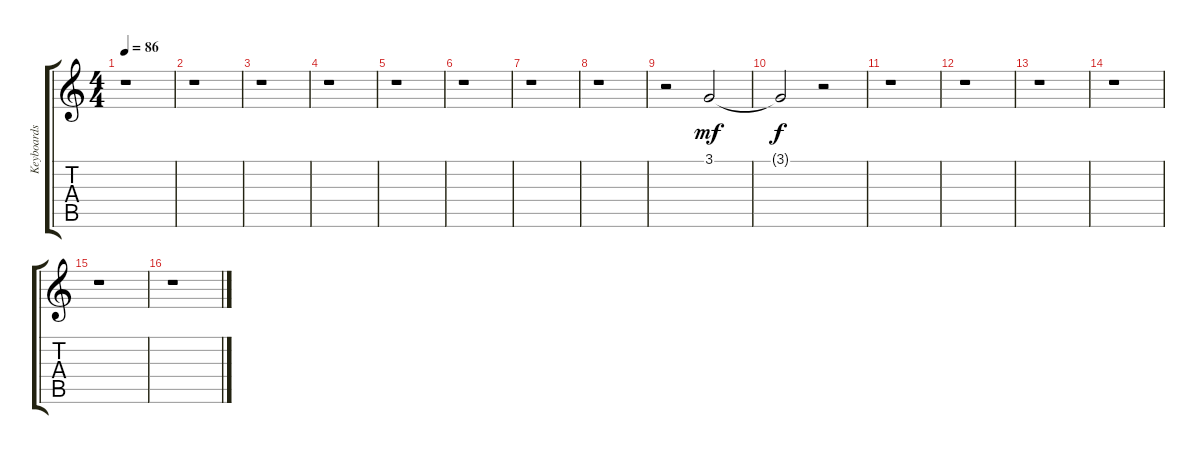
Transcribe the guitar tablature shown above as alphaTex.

\track ("Keyboards" "Keyboards") {instrument synthbrass1}
\staff {score tabs}
\tuning (E4 B3 G3 D3 A2 E2) {hide}
\ts (4 4)
\tempo 86
\clef g2
\ks c
r.1{dy mf} |
r.1 |
r.1 |
r.1 |
r.1 |
r.1 |
r.1 |
r.1 |
r.2 3.1.2 |
3.1{t}.2{dy f} r.2 |
r.1 |
r.1 |
r.1 |
r.1 |
r.1 |
r.1
